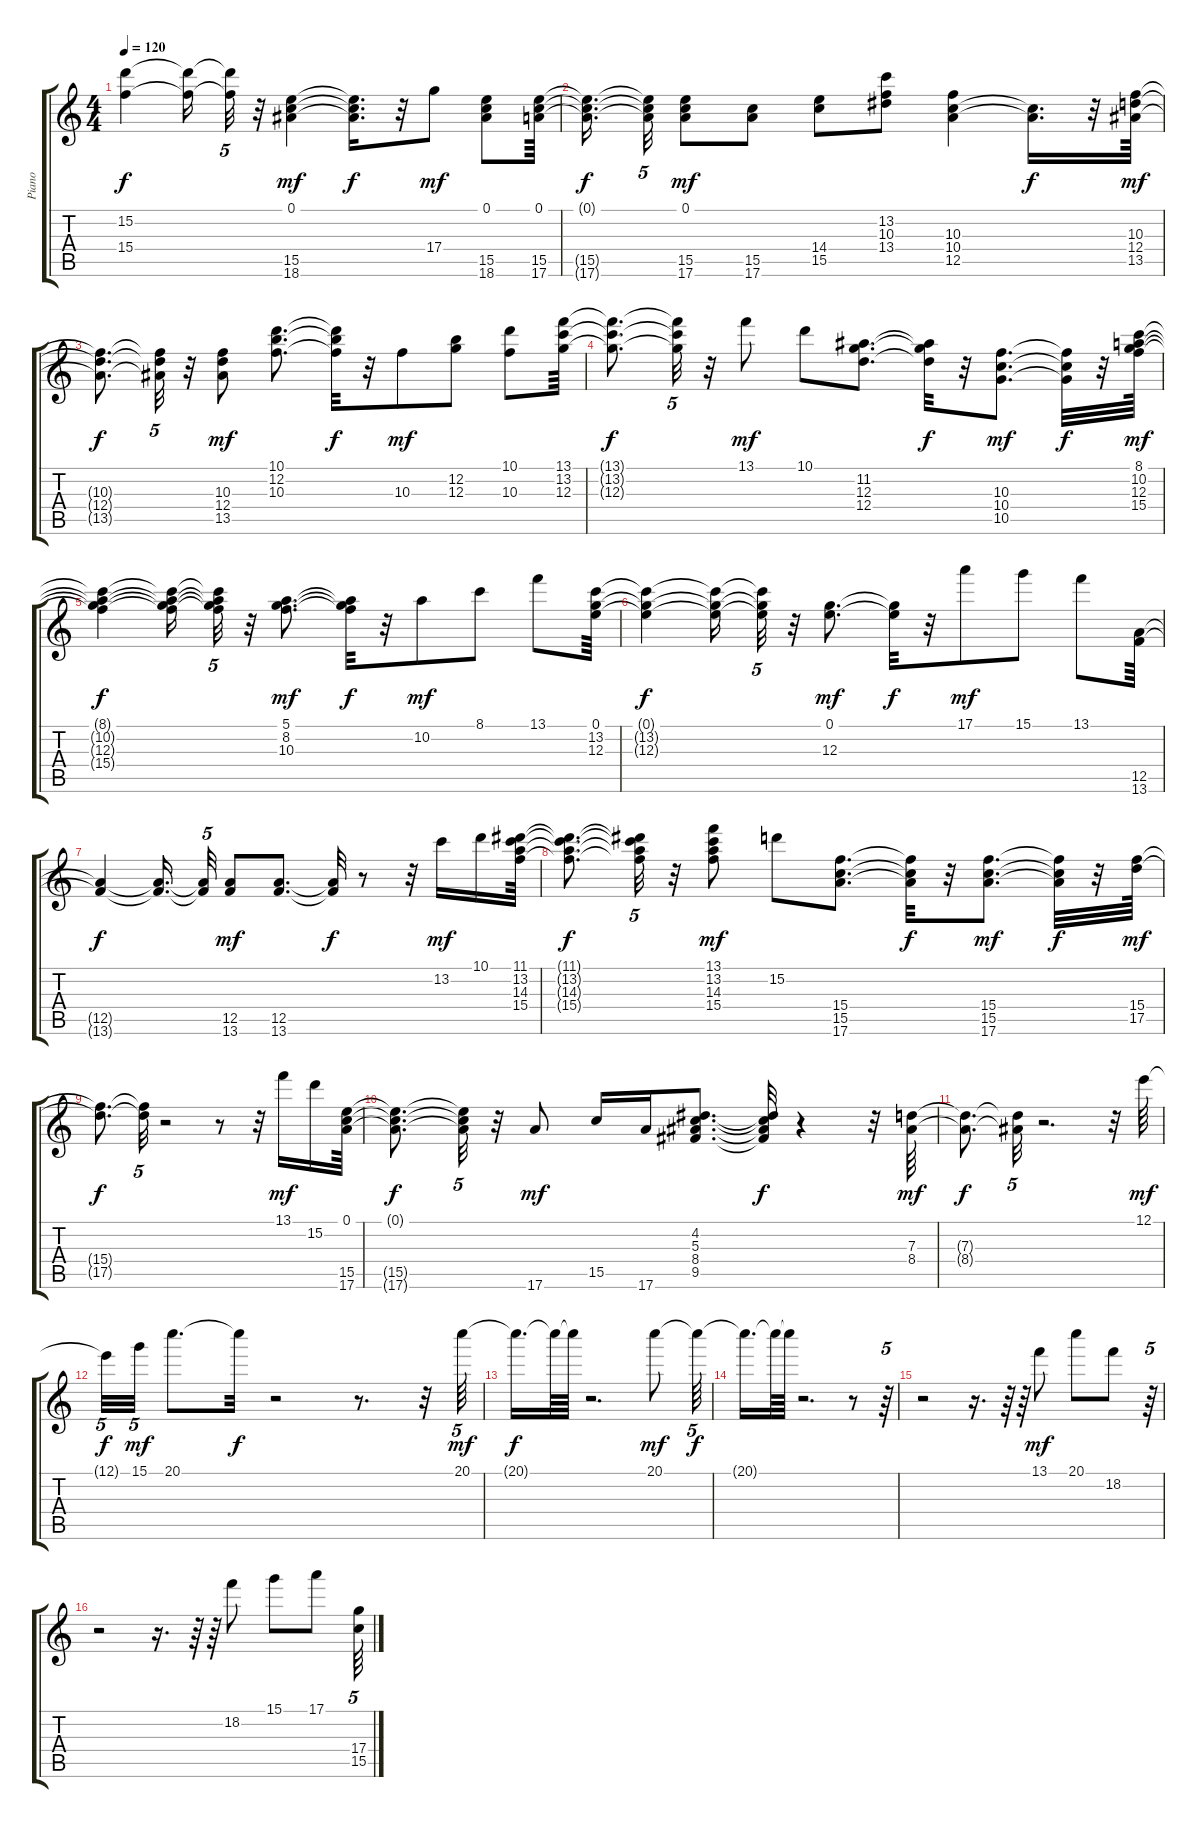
\track ("Piano" "Piano") {instrument acousticguitarnylon}
\staff {score tabs}
\tuning (E4 B3 G3 D3 A2 E2) {hide}
\ts (4 4)
\tempo 120
\clef g2
\ks c
(15.2{t} 15.4{t}).4{dy f} (15.2{t} 15.4{t}).16 (15.2{t} 15.4{t}).32{tu (5 4)} r.32 (0.1 15.5 18.6).4{dy mf} (0.1{t} 15.5{t} 18.6{t}).16{d dy f} r.32 17.4.8{dy mf} (0.1 15.5 18.6).8 (0.1 15.5 17.6).64 |
(0.1{t} 15.5{t} 17.6{t}).16{d dy f beam splitsecondary} (0.1{t} 15.5{t} 17.6{t}).32{tu (5 4)} (0.1 15.5 17.6).8{dy mf} (15.5 17.6).8 (14.4 15.5).8 (13.2 10.3 13.4).8 (10.3 10.4 12.5).4 (10.4{t} 12.5{t}).16{d dy f} r.32 (10.3 12.4 13.5).64{dy mf} |
(10.3{t} 12.4{t} 13.5{t}).8{d dy f} (10.3{t} 12.4{t} 13.5{t}).32{tu (5 4)} r.32 (10.3 12.4 13.5).8{dy mf} (10.1 12.2 10.3).8{d} (10.1{t} 12.2{t} 10.3{t}).32{dy f} r.32 10.3.8{dy mf} (12.2 12.3).8 (10.1 10.3).8 (13.1 13.2 12.3).64 |
(13.1{t} 13.2{t} 12.3{t}).8{d dy f} (13.1{t} 13.2{t} 12.3{t}).32{tu (5 4)} r.32 13.1.8{dy mf} 10.1.8 (11.2 12.3 12.4).8{d} (11.2{t} 12.3{t} 12.4{t}).32{dy f} r.32 (10.3 10.4 10.5).8{d dy mf} (10.3{t} 10.4{t} 10.5{t}).32{dy f} r.32 (8.1 10.2 12.3 15.4).64{dy mf} |
(8.1{t} 10.2{t} 12.3{t} 15.4{t}).4{dy f} (8.1{t} 10.2{t} 12.3{t} 15.4{t}).16 (8.1{t} 10.2{t} 12.3{t} 15.4{t}).32{tu (5 4)} r.32 (5.1 8.2 10.3).8{d dy mf} (5.1{t} 8.2{t} 10.3{t}).32{dy f} r.32 10.2.8{dy mf} 8.1.8 13.1.8 (0.1 13.2 12.3).64 |
(0.1{t} 13.2{t} 12.3{t}).4{dy f} (0.1{t} 13.2{t} 12.3{t}).16 (0.1{t} 13.2{t} 12.3{t}).32{tu (5 4)} r.32 (0.1 12.3).8{d dy mf} (0.1{t} 12.3{t}).32{dy f} r.32 17.1.8{dy mf} 15.1.8 13.1.8 (12.5 13.6).64 |
(12.5{t} 13.6{t}).4{dy f} (12.5{t} 13.6{t}).16{d beam splitsecondary} (12.5{t} 13.6{t}).32{tu (5 4)} (12.5 13.6).8{dy mf} (12.5 13.6).8{d} (12.5{t} 13.6{t}).32{dy f} r.8 r.32 13.2.16{dy mf} 10.1.16 (11.1 13.2 14.3 15.4).64 |
(11.1{t} 13.2{t} 14.3{t} 15.4{t}).8{d dy f} (11.1{t} 13.2{t} 14.3{t} 15.4{t}).32{tu (5 4)} r.32 (13.1 13.2 14.3 15.4).8{dy mf} 15.2.8 (15.4 15.5 17.6).8{d} (15.4{t} 15.5{t} 17.6{t}).32{dy f} r.32 (15.4 15.5 17.6).8{d dy mf} (15.4{t} 15.5{t} 17.6{t}).32{dy f} r.32 (15.4 17.5).64{dy mf} |
(15.4{t} 17.5{t}).8{d dy f} (15.4{t} 17.5{t}).32{tu (5 4)} r.2 r.8 r.32 13.1.16{dy mf} 15.2.16 (0.1 15.5 17.6).64 |
(0.1{t} 15.5{t} 17.6{t}).8{d dy f} (0.1{t} 15.5{t} 17.6{t}).32{tu (5 4)} r.32 17.6.8{dy mf} 15.5.16 17.6.16 (4.2 5.3 8.4 9.5).8{d} (4.2{t} 5.3{t} 8.4{t} 9.5{t}).32{dy f} r.4 r.32 (7.3 8.4).64{dy mf volume 12} |
(7.3{t} 8.4{t}).8{d dy f} (7.3{t} 8.4{t}).32{tu (5 4)} r.2{d} r.32 12.1.64{dy mf volume 6} |
12.1{t}.32{tu (5 4) dy f} 15.1.32{tu (5 4) dy mf} 20.1.8{d} 20.1{t}.32{dy f} r.2 r.8{d} r.32 20.1.64{tu (5 4) dy mf volume 8} |
20.1{t}.16{d dy f} 20.1{t}.64 20.1{t}.64 r.2{d} 20.1.8{dy mf volume 10} 20.1{t}.64{tu (5 4) dy f} |
20.1{t}.16{d} 20.1{t}.64 20.1{t}.64 r.2{d} r.8 r.64{tu (5 4)} |
r.2 r.16{d} r.64 r.64 13.1.8{dy mf volume 13} 20.1.8 18.2.8 r.64{tu (5 4)} |
r.2 r.16{d} r.64 r.64 18.2.8{volume 12} 15.1.8{volume 12} 17.1.8 (17.4 15.5).64{tu (5 4) volume 12}
